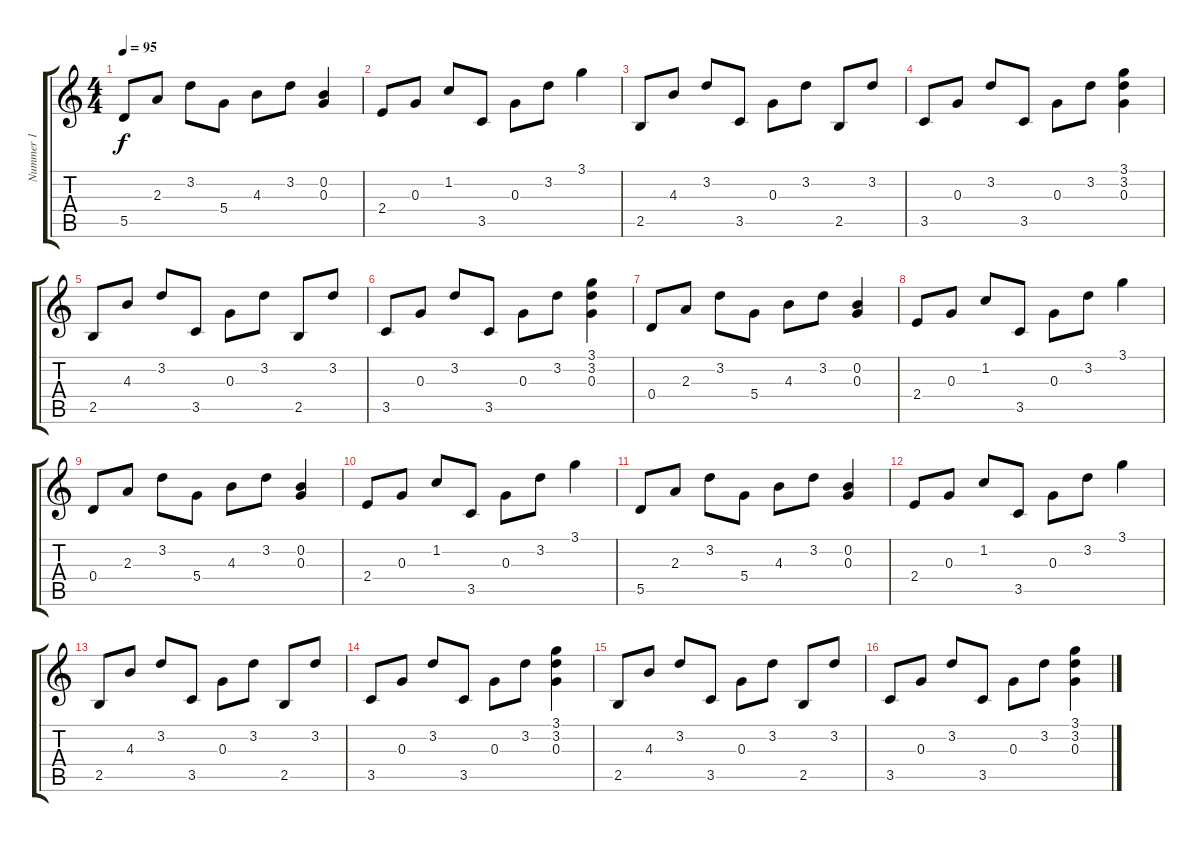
\track ("Nummer 1" "Nummer 1") {instrument electricguitarclean}
\staff {score tabs}
\tuning (E4 B3 G3 D3 A2 E2) {hide}
\ts (4 4)
\tempo 95
\clef g2
\ks c
5.5.8{dy f} 2.3.8 3.2.8 5.4.8 4.3.8 3.2.8 (0.2 0.3).4 |
2.4.8 0.3.8 1.2.8 3.5.8 0.3.8 3.2.8 3.1.4 |
2.5.8 4.3.8 3.2.8 3.5.8 0.3.8 3.2.8 2.5.8 3.2.8 |
3.5.8 0.3.8 3.2.8 3.5.8 0.3.8 3.2.8 (3.1 3.2 0.3).4 |
2.5.8 4.3.8 3.2.8 3.5.8 0.3.8 3.2.8 2.5.8 3.2.8 |
3.5.8 0.3.8 3.2.8 3.5.8 0.3.8 3.2.8 (3.1 3.2 0.3).4 |
0.4.8 2.3.8 3.2.8 5.4.8 4.3.8 3.2.8 (0.2 0.3).4 |
2.4.8 0.3.8 1.2.8 3.5.8 0.3.8 3.2.8 3.1.4 |
0.4.8 2.3.8 3.2.8 5.4.8 4.3.8 3.2.8 (0.2 0.3).4 |
2.4.8 0.3.8 1.2.8 3.5.8 0.3.8 3.2.8 3.1.4 |
5.5.8 2.3.8 3.2.8 5.4.8 4.3.8 3.2.8 (0.2 0.3).4 |
2.4.8 0.3.8 1.2.8 3.5.8 0.3.8 3.2.8 3.1.4 |
2.5.8 4.3.8 3.2.8 3.5.8 0.3.8 3.2.8 2.5.8 3.2.8 |
3.5.8 0.3.8 3.2.8 3.5.8 0.3.8 3.2.8 (3.1 3.2 0.3).4 |
2.5.8 4.3.8 3.2.8 3.5.8 0.3.8 3.2.8 2.5.8 3.2.8 |
3.5.8 0.3.8 3.2.8 3.5.8 0.3.8 3.2.8 (3.1 3.2 0.3).4
